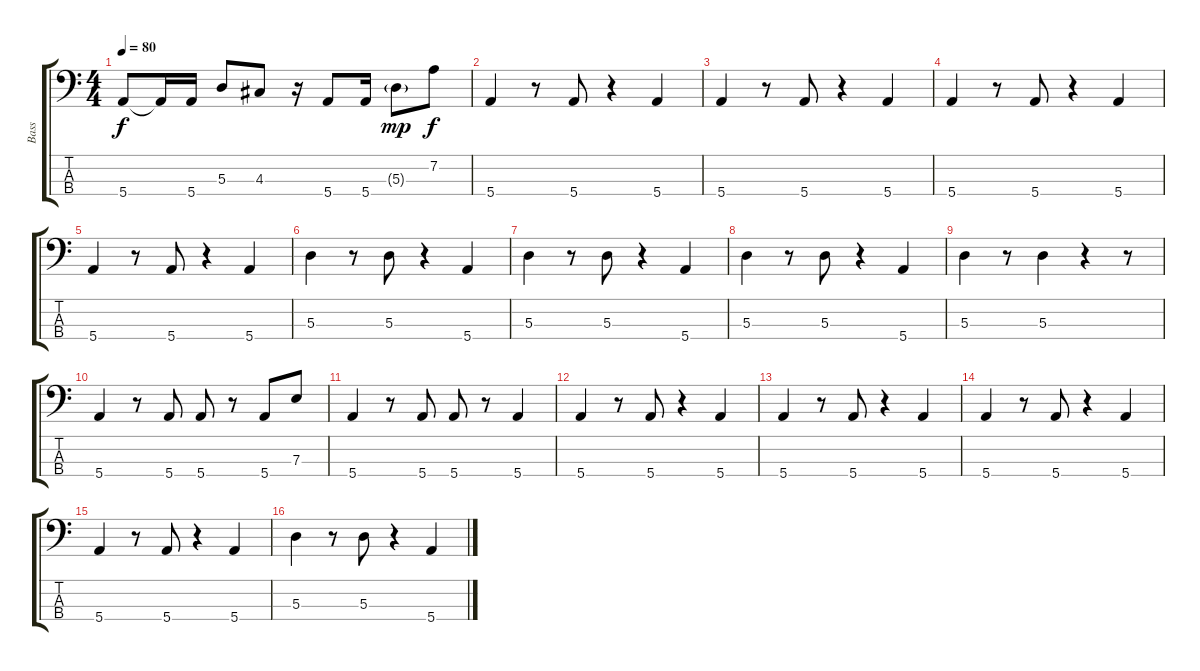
\track ("Bass" "Bass") {instrument electricbassfinger}
\staff {score tabs}
\tuning (G2 D2 A1 E1) {hide}
\ts (4 4)
\tempo 80
\clef f4
\ks c
5.4.8{dy f} 5.4{t}.16 5.4.16 5.3.8 4.3.8 r.16 5.4.8 5.4.16 5.3{g}.8{dy mp} 7.2.8{dy f} |
5.4.4 r.8 5.4.8 r.4 5.4.4 |
5.4.4 r.8 5.4.8 r.4 5.4.4 |
5.4.4 r.8 5.4.8 r.4 5.4.4 |
5.4.4 r.8 5.4.8 r.4 5.4.4 |
5.3.4 r.8 5.3.8 r.4 5.4.4 |
5.3.4 r.8 5.3.8 r.4 5.4.4 |
5.3.4 r.8 5.3.8 r.4 5.4.4 |
5.3.4 r.8 5.3.4 r.4 r.8 |
5.4.4 r.8 5.4.8 5.4.8 r.8 5.4.8 7.3.8 |
5.4.4 r.8 5.4.8 5.4.8 r.8 5.4.4 |
5.4.4 r.8 5.4.8 r.4 5.4.4 |
5.4.4 r.8 5.4.8 r.4 5.4.4 |
5.4.4 r.8 5.4.8 r.4 5.4.4 |
5.4.4 r.8 5.4.8 r.4 5.4.4 |
5.3.4 r.8 5.3.8 r.4 5.4.4
